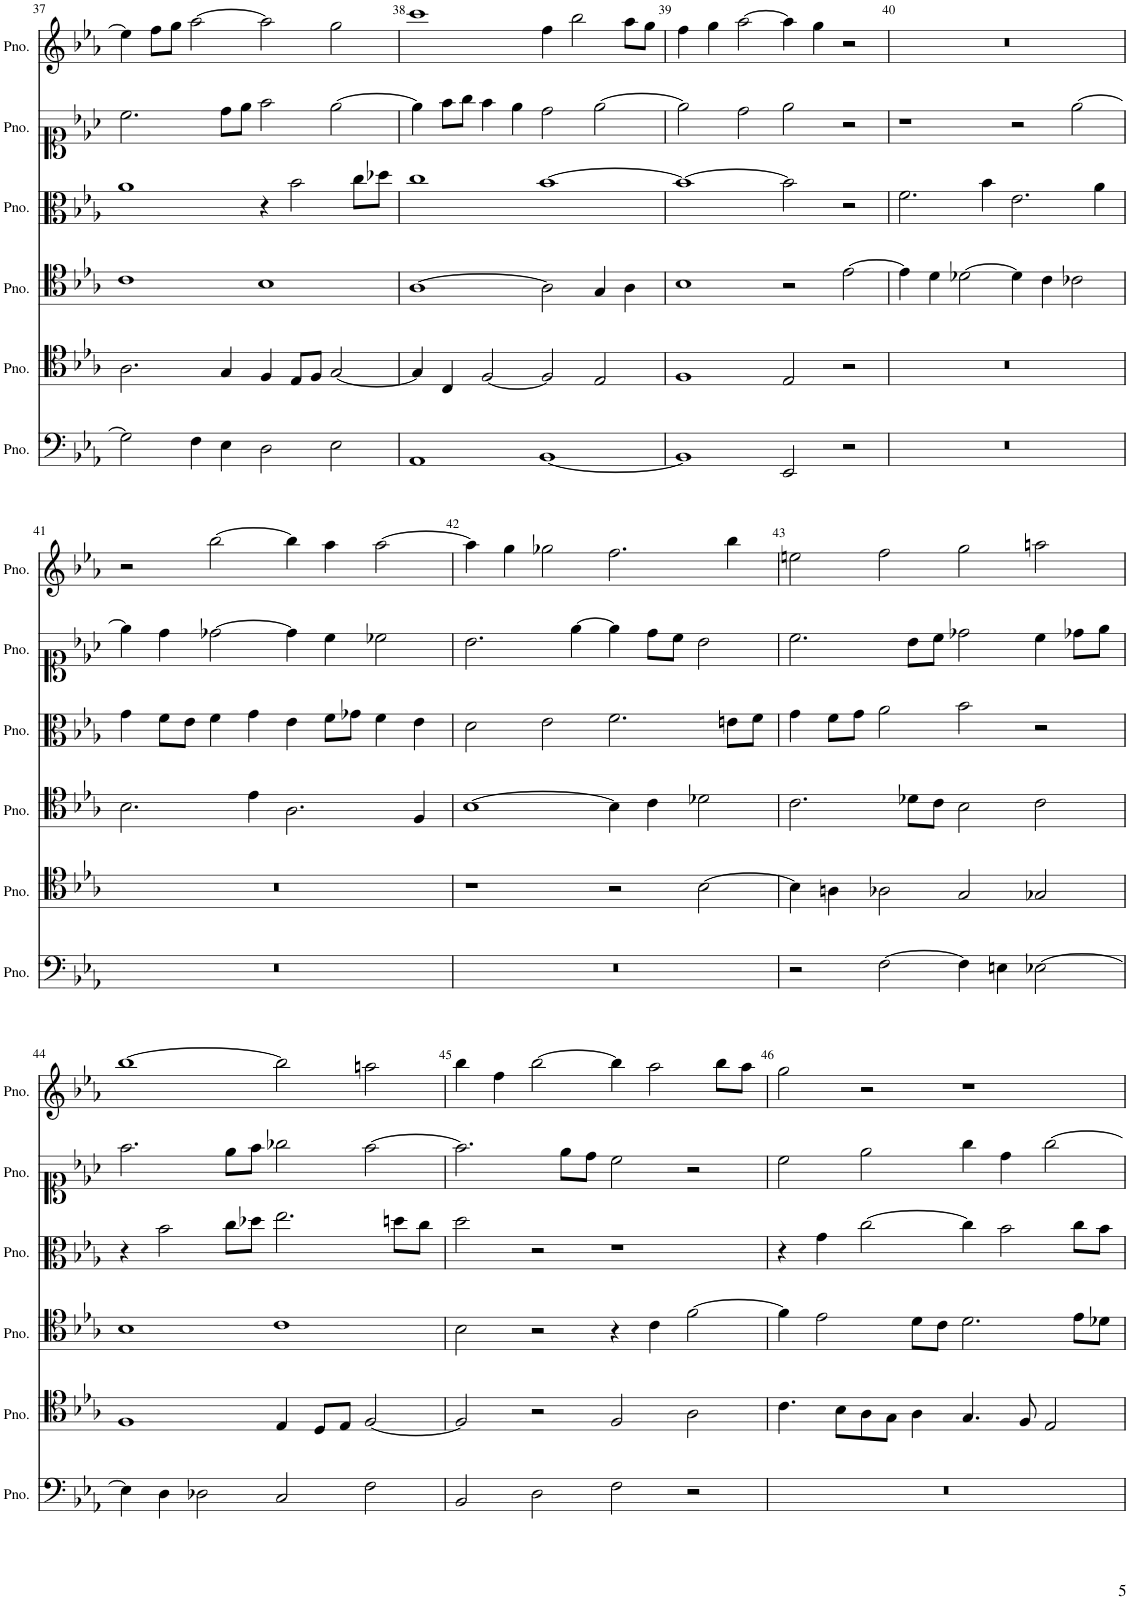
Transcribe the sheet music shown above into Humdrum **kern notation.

**kern	**kern	**kern	**kern	**kern	**kern
*part6	*part5	*part4	*part3	*part2	*part1
*staff6	*staff5	*staff4	*staff3	*staff2	*staff1
*I"Piano	*I"Piano	*I"Piano	*I"Piano	*I"Piano	*I"Piano
*I'Pno.	*I'Pno.	*I'Pno.	*I'Pno.	*I'Pno.	*I'Pno.
!!LO:PB:g=z
*clefF4	*clefC4	*clefC4	*clefC3	*clefC1	*clefG2
*	*	*	*	*	*Trd-7c-12
*k[b-e-a-]	*k[b-e-a-]	*k[b-e-a-]	*k[b-e-a-]	*k[b-e-a-]	*k[b-e-a-]
*M8/4	*M8/4	*M8/4	*M8/4	*M8/4	*M8/4
=37	=37	=37	=37	=37	=37
2G\]	2.A-\	1c	1a-	2.cc\	4ee-\]
.	.	.	.	.	8ff\L
.	.	.	.	.	8gg\J
4F\	.	.	.	.	[2aa-\
4E-\	4G/	.	.	8dd\L	.
.	.	.	.	8ee-\J	.
2D\	4F/	1B-	4r	2ff\	2aa-\]
.	8E-/L	.	2b-\	.	.
.	8F/J	.	.	.	.
2E-\	[2G/	.	.	[2ee-\	2gg\
.	.	.	8cc\L	.	.
.	.	.	8dd-X\J	.	.
=38	=38	=38	=38	=38	=38
1AA-	4G/]	[1A-	1cc	4ee-\]	1ccc
.	4C/	.	.	8ff\L	.
.	.	.	.	8gg\J	.
.	[2F/	.	.	4ff\	.
.	.	.	.	4ee-\	.
[1BB-	2F/]	2A-\]	[1b-	2dd\	4ff\
.	.	.	.	.	2bb-\
.	2E-/	4G/	.	[2ee-\	.
.	.	4A-\	.	.	8aa-\L
.	.	.	.	.	8gg\J
=39	=39	=39	=39	=39	=39
1BB-]	1F	1B-	1b-_	2ee-\]	4ff\
.	.	.	.	.	4gg\
.	.	.	.	2dd\	[2aa-\
2EE-/	2E-/	2r	2b-\]	2ee-\	4aa-\]
.	.	.	.	.	4gg\
2r	2r	[2e-\	2r	2r	2r
=40	=40	=40	=40	=40	=40
0r	0r	4e-\]	2.f\	1r	0r
.	.	4d\	.	.	.
.	.	[2d-X\	.	.	.
.	.	.	4b-\	.	.
.	.	4d-\]	2.e-\	2r	.
.	.	4c\	.	.	.
.	.	2c-X\	.	[2ee-\	.
.	.	.	4a-\	.	.
!!LO:LB:g=z
=41	=41	=41	=41	=41	=41
0r	0r	2.B-\	4g\	4ee-\]	2r
.	.	.	8f\L	4dd\	.
.	.	.	8e-\J	.	.
.	.	.	4f\	[2dd-X\	[2bb-\
.	.	4e-\	4g\	.	.
.	.	2.A-\	4e-\	4dd-\]	4bb-\]
.	.	.	8f\L	4cc\	4aa-\
.	.	.	8g-X\J	.	.
.	.	.	4f\	2cc-X\	[2aa-\
.	.	4F/	4e-\	.	.
=42	=42	=42	=42	=42	=42
0r	1r	[1B-	2d\	2.b-\	4aa-\]
.	.	.	.	.	4gg\
.	.	.	2e-\	.	2gg-X\
.	.	.	.	[4ee-\	.
.	2r	4B-\]	2.f\	4ee-\]	2.ff\
.	.	4c\	.	8dd\L	.
.	.	.	.	8cc\J	.
.	[2B-\	2d-X\	.	2b-\	.
.	.	.	8en\L	.	4bb-\
.	.	.	8f\J	.	.
=43	=43	=43	=43	=43	=43
2r	4B-\]	2.c\	4g\	2.cc\	2een\
.	4An\	.	8f\L	.	.
.	.	.	8g\J	.	.
[2F\	2A-X\	.	2a-\	.	2ff\
.	.	8d-X\L	.	8b-\L	.
.	.	8c\J	.	8cc\J	.
4F\]	2G/	2B-\	2b-\	2dd-X\	2gg\
4En\	.	.	.	.	.
[2E-X\	2G-X/	2c\	2r	4cc\	2aan\
.	.	.	.	8dd-X\L	.
.	.	.	.	8ee-\J	.
!!LO:LB:g=z
=44	=44	=44	=44	=44	=44
4E-\]	1F	1B-	4r	2.ff\	[1bb-
4D\	.	.	2b-\	.	.
2D-X\	.	.	.	.	.
.	.	.	8cc\L	8ee-\L	.
.	.	.	8dd-X\J	8ff\J	.
2C/	4E-/	1c	2.ee-\	2gg-X\	2bb-\]
.	8D/L	.	.	.	.
.	8E-/J	.	.	.	.
2F\	[2F/	.	.	[2ff\	2aan\
.	.	.	8ddn\L	.	.
.	.	.	8cc\J	.	.
=45	=45	=45	=45	=45	=45
2BB-/	2F/]	2B-\	2dd\	2.ff\]	4bb-\
.	.	.	.	.	4ff\
2D\	2r	2r	2r	.	[2bb-\
.	.	.	.	8ee-\L	.
.	.	.	.	8dd\J	.
2F\	2F/	4r	1r	2cc\	4bb-\]
.	.	4c\	.	.	2aa-\
2r	2A-\	[2f\	.	2r	.
.	.	.	.	.	8bb-\L
.	.	.	.	.	8aa-\J
=46	=46	=46	=46	=46	=46
0r	4.c\	4f\]	4r	2cc\	2gg\
.	.	2e-\	4g\	.	.
.	8B-\L	.	.	.	.
.	8A-\	.	[2cc\	2ee-\	2r
.	8G\J	.	.	.	.
.	4A-\	8d\L	.	.	.
.	.	8c\J	.	.	.
.	4.G/	2.d\	4cc\]	4gg\	1r
.	.	.	2b-\	4dd\	.
.	8F/	.	.	.	.
.	2E-/	.	.	[2gg\	.
.	.	8e-\L	8cc\L	.	.
.	.	8d-X\J	8b-\J	.	.
=	=	=	=	=	=
*-	*-	*-	*-	*-	*-
